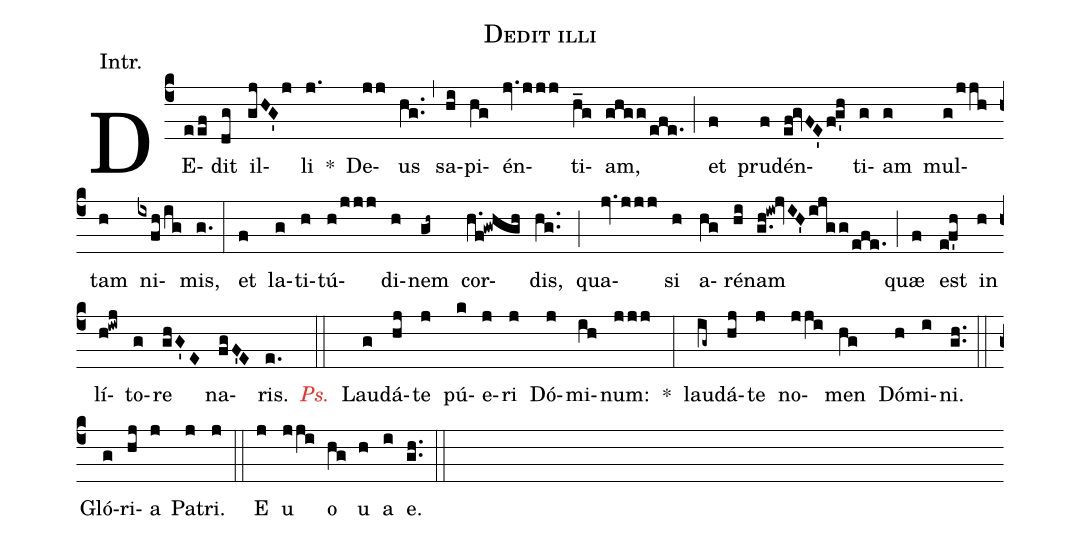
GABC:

name:Dedit illi;
annotation:Intr.;
mode:3;
office-part:Introit;
%%
(c4) DE(eef)dit(dg) il(gjHG'j)li(j.) *()
De(jj)us(hg..) (,)
sa(hi)pi(hg)én(jv.jjj)ti(h_g)am,(ghgg/efe.) (;)
et(f) pru(f)dén(ef!gvFE'/f!g'h)ti(g)am(g) mul(g/jjh)tam(h) ni(ixfh/ig)mis,(g.) (:)
et(f) la(g)ti(h)tú(h/jjj)di(h)nem(gh~) cor(h.f!gwhgh)dis,(hg..) (;)
qua(jv.jjj)si(h) a(hg)ré(hi)nam(g.h!iw!jvIH'/ijgg/efe.) (;)
quæ(f) est(e!f'h) in(h) lí(h!iwj)to(g)re(ghG'E) na(fgF'E)ris.(e.) <c><i>Ps.</i></c>(::)
Lau(g)dá(hj)te(j) pú(k)e(j)ri(j) Dó(j)mi(ih)num:(jjj) *(:)
lau(ig~)dá(hj)te(j) no(jji)men(hg) Dó(h)mi(i)ni.(gh..) (::)
Gló(g)ri(hj)a(j) Pa(j)tri.(j) (::)
<eu>E(j) u(jji) o(hg) u(h) a(i) e.</eu>(gh..) (::)
